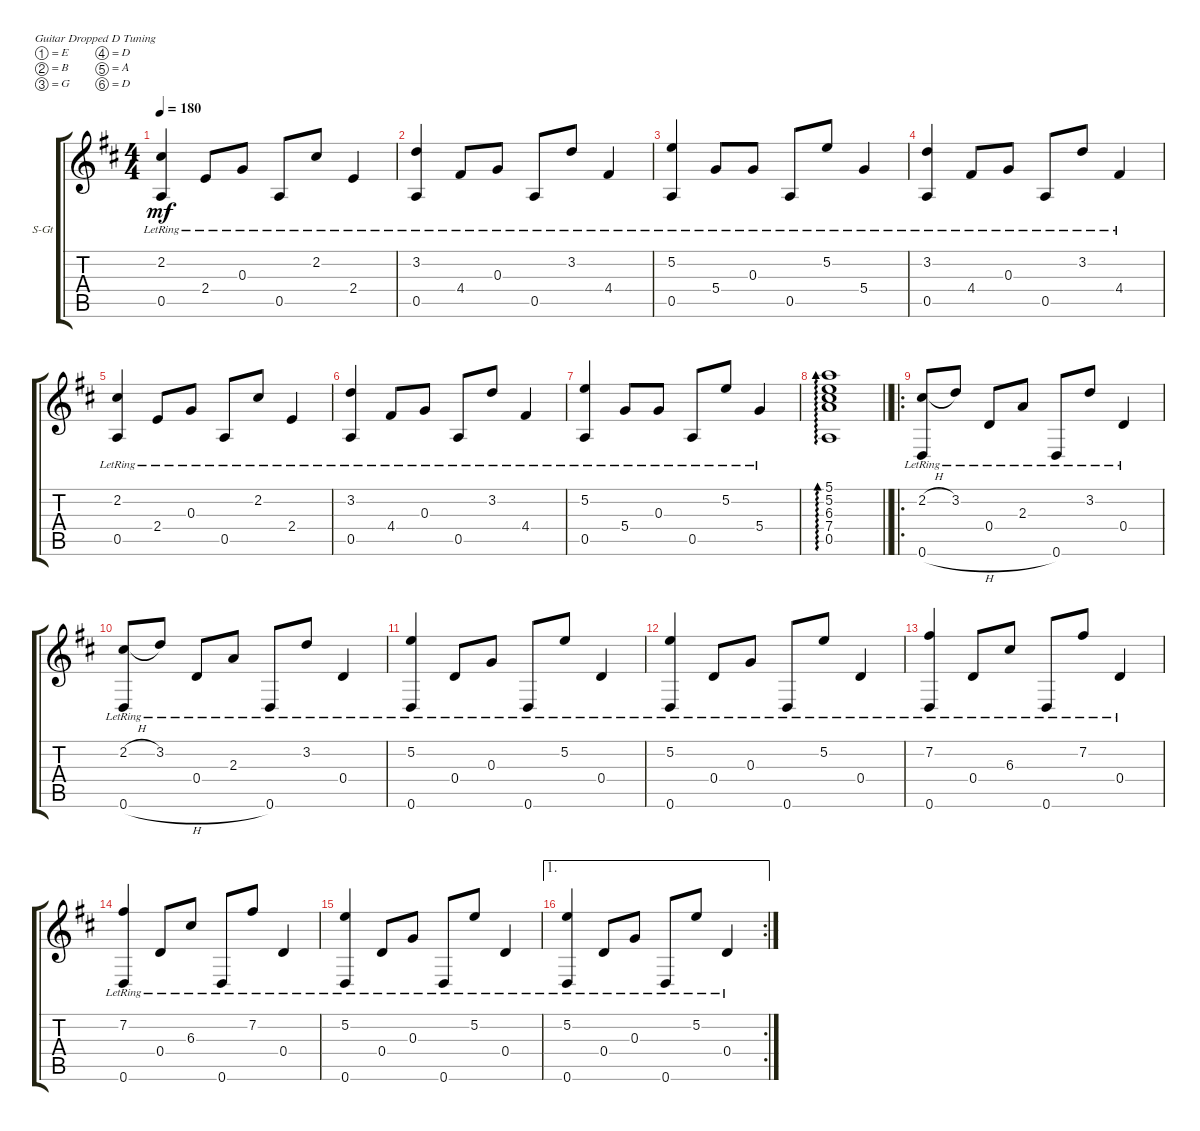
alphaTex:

\defaultSystemsLayout 4
\bracketExtendMode groupsimilarinstruments
\firstSystemTrackNameOrientation horizontal
\otherSystemsTrackNameOrientation horizontal
\track ("Steel Guitar" "S-Gt") {instrument acousticguitarsteel}
\staff {score tabs}
\tuning (E4 B3 G3 D3 A2 D2)
\ts (4 4)
\tempo 180
\clef g2
\ks d
(2.2{lr} 0.5{lr}).4{dy mf} 2.4{lr}.8 0.3{lr}.8 0.5{lr}.8 2.2{lr}.8 2.4{lr}.4 |
(3.2{lr} 0.5{lr}).4 4.4{lr}.8 0.3{lr}.8 0.5{lr}.8 3.2{lr}.8 4.4{lr}.4 |
(5.2{lr} 0.5{lr}).4 5.4{lr}.8 0.3{lr}.8 0.5{lr}.8 5.2{lr}.8 5.4{lr}.4 |
(3.2{lr} 0.5{lr}).4 4.4{lr}.8 0.3{lr}.8 0.5{lr}.8 3.2{lr}.8 4.4{lr}.4 |
(2.2{lr} 0.5{lr}).4 2.4{lr}.8 0.3{lr}.8 0.5{lr}.8 2.2{lr}.8 2.4{lr}.4 |
(3.2{lr} 0.5{lr}).4 4.4{lr}.8 0.3{lr}.8 0.5{lr}.8 3.2{lr}.8 4.4{lr}.4 |
(5.2{lr} 0.5{lr}).4 5.4{lr}.8 0.3{lr}.8 0.5{lr}.8 5.2{lr}.8 5.4{lr}.4 |
\barLineRight lightlight
(0.5 7.4 6.3 5.2 5.1).1{ad 0} |
\ro
(0.6{h lr} 2.2{h lr}).8 3.2{lr}.8 0.4{lr}.8 2.3{lr}.8 0.6{lr}.8 3.2{lr}.8 0.4{lr}.4 |
(0.6{h lr} 2.2{h lr}).8 3.2{lr}.8 0.4{lr}.8 2.3{lr}.8 0.6{lr}.8 3.2{lr}.8 0.4{lr}.4 |
(0.6{lr} 5.2{lr}).4 0.4{lr}.8 0.3{lr}.8 0.6{lr}.8 5.2{lr}.8 0.4{lr}.4 |
(0.6{lr} 5.2{lr}).4 0.4{lr}.8 0.3{lr}.8 0.6{lr}.8 5.2{lr}.8 0.4{lr}.4 |
(0.6{lr} 7.2{lr}).4 0.4{lr}.8 6.3{lr}.8 0.6{lr}.8 7.2{lr}.8 0.4{lr}.4 |
(0.6{lr} 7.2{lr}).4 0.4{lr}.8 6.3{lr}.8 0.6{lr}.8 7.2{lr}.8 0.4{lr}.4 |
(0.6{lr} 5.2{lr}).4 0.4{lr}.8 0.3{lr}.8 0.6{lr}.8 5.2{lr}.8 0.4{lr}.4 |
\ae 1
\rc 2
(0.6{lr} 5.2{lr}).4 0.4{lr}.8 0.3{lr}.8 0.6{lr}.8 5.2{lr}.8 0.4{lr}.4
